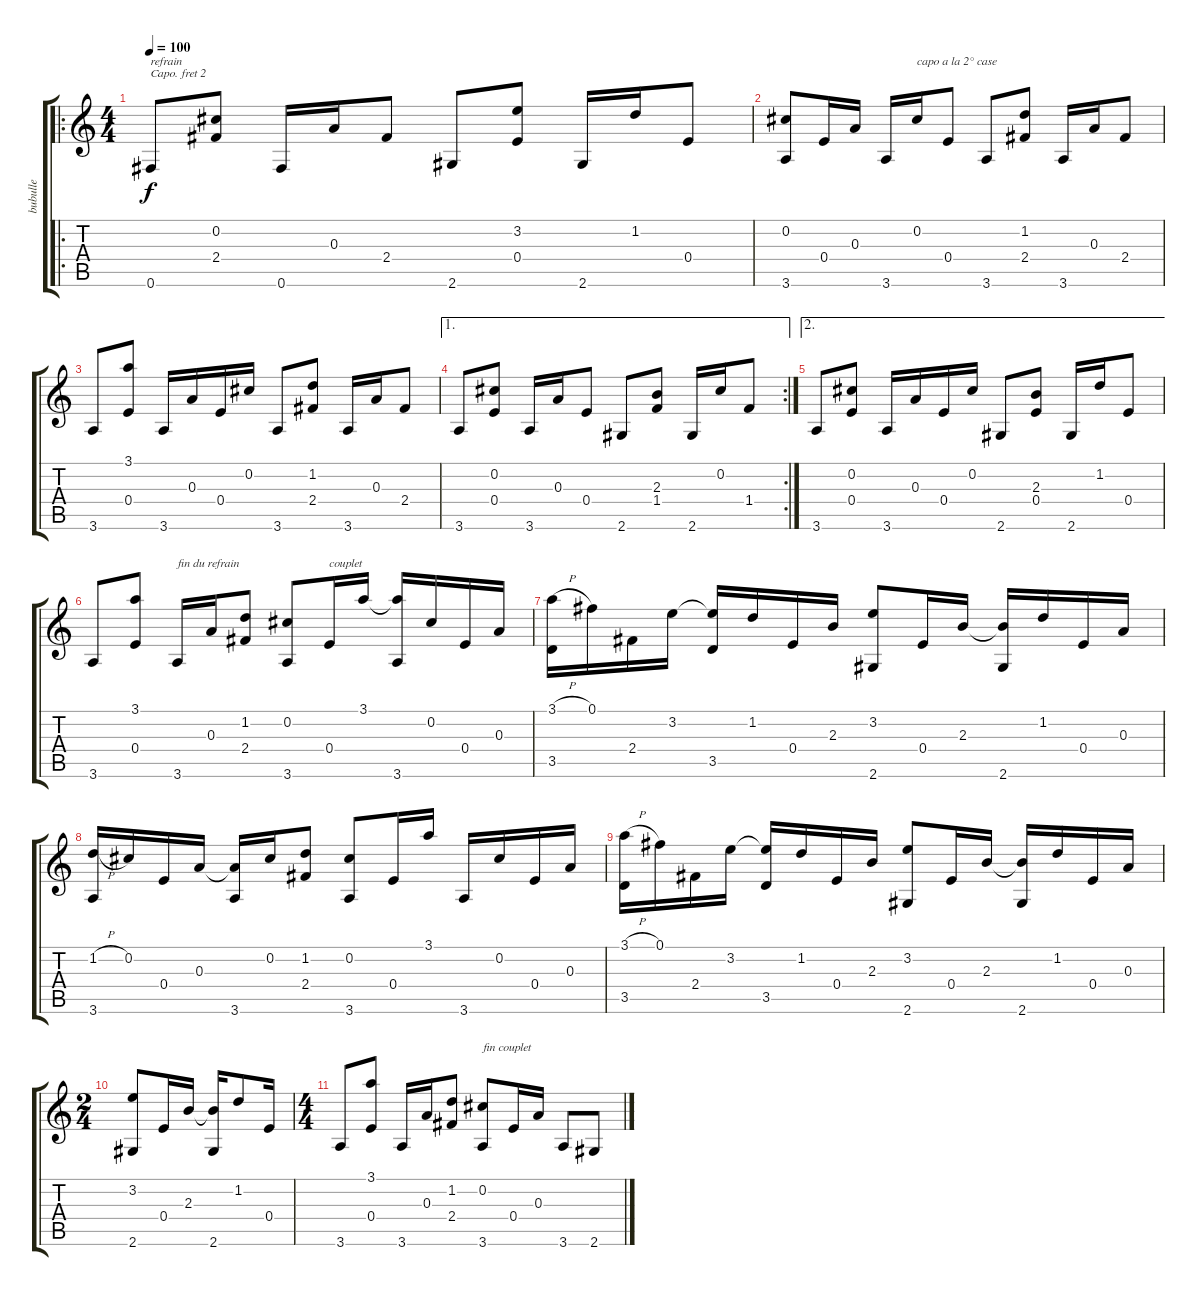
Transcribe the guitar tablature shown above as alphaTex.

\track ("bubulle" "bubulle") {instrument acousticguitarsteel}
\staff {score tabs}
\capo 2
\tuning (E4 B3 G3 D3 A2 E2) {hide}
\ro
\ts (4 4)
\tempo 100
\clef g2
\ks c
0.6.8{txt "refrain" dy f instrument acousticguitarsteel} (0.2 2.4).8 0.6.16 0.3.16 2.4.8 2.6.8 (3.2 0.4).8 2.6.16 1.2.16 0.4.8 |
(0.2 3.6).8 0.4.16 0.3.16 3.6.16 0.2.16{txt "capo a la 2° case"} 0.4.8 3.6.8 (1.2 2.4).8 3.6.16 0.3.16 2.4.8 |
3.6.8 (3.1 0.4).8 3.6.16 0.3.16 0.4.16 0.2.16 3.6.8 (1.2 2.4).8 3.6.16 0.3.16 2.4.8 |
\ae 1
\rc 2
3.6.8 (0.2 0.4).8 3.6.16 0.3.16 0.4.8 2.6.8 (2.3 1.4).8 2.6.16 0.2.16 1.4.8 |
\ae 2
3.6.8 (0.2 0.4).8 3.6.16 0.3.16 0.4.16 0.2.16 2.6.8 (2.3 0.4).8 2.6.16 1.2.16 0.4.8 |
3.6.8 (3.1 0.4).8 3.6.16{txt "fin du refrain"} 0.3.16 (1.2 2.4).8 (0.2 3.6).8 0.4.16{txt "couplet"} 3.1.16 (3.1{t} 3.6).16 0.2.16 0.4.16 0.3.16 |
(3.1{h} 3.5).16 0.1.16 2.4.16 3.2.16 (3.2{t} 3.5).16 1.2.16 0.4.16 2.3.16 (3.2 2.6).8 0.4.16 2.3.16 (2.3{t} 2.6).16 1.2.16 0.4.16 0.3.16 |
(1.2{h} 3.6).16 0.2.16 0.4.16 0.3.16 (0.3{t} 3.6).16 0.2.16 (1.2 2.4).8 (0.2 3.6).8 0.4.16 3.1.16 3.6.16 0.2.16 0.4.16 0.3.16 |
(3.1{h} 3.5).16 0.1.16 2.4.16 3.2.16 (3.2{t} 3.5).16 1.2.16 0.4.16 2.3.16 (3.2 2.6).8 0.4.16 2.3.16 (2.3{t} 2.6).16 1.2.16 0.4.16 0.3.16 |
\ts (2 4)
(3.2 2.6).8 0.4.16 2.3.16 (2.3{t} 2.6).16 1.2.8 0.4.16 |
\ts (4 4)
3.6.8 (3.1 0.4).8 3.6.16 0.3.16 (1.2 2.4).8 (0.2 3.6).8{txt "fin couplet"} 0.4.16 0.3.16 3.6.8 2.6.8
